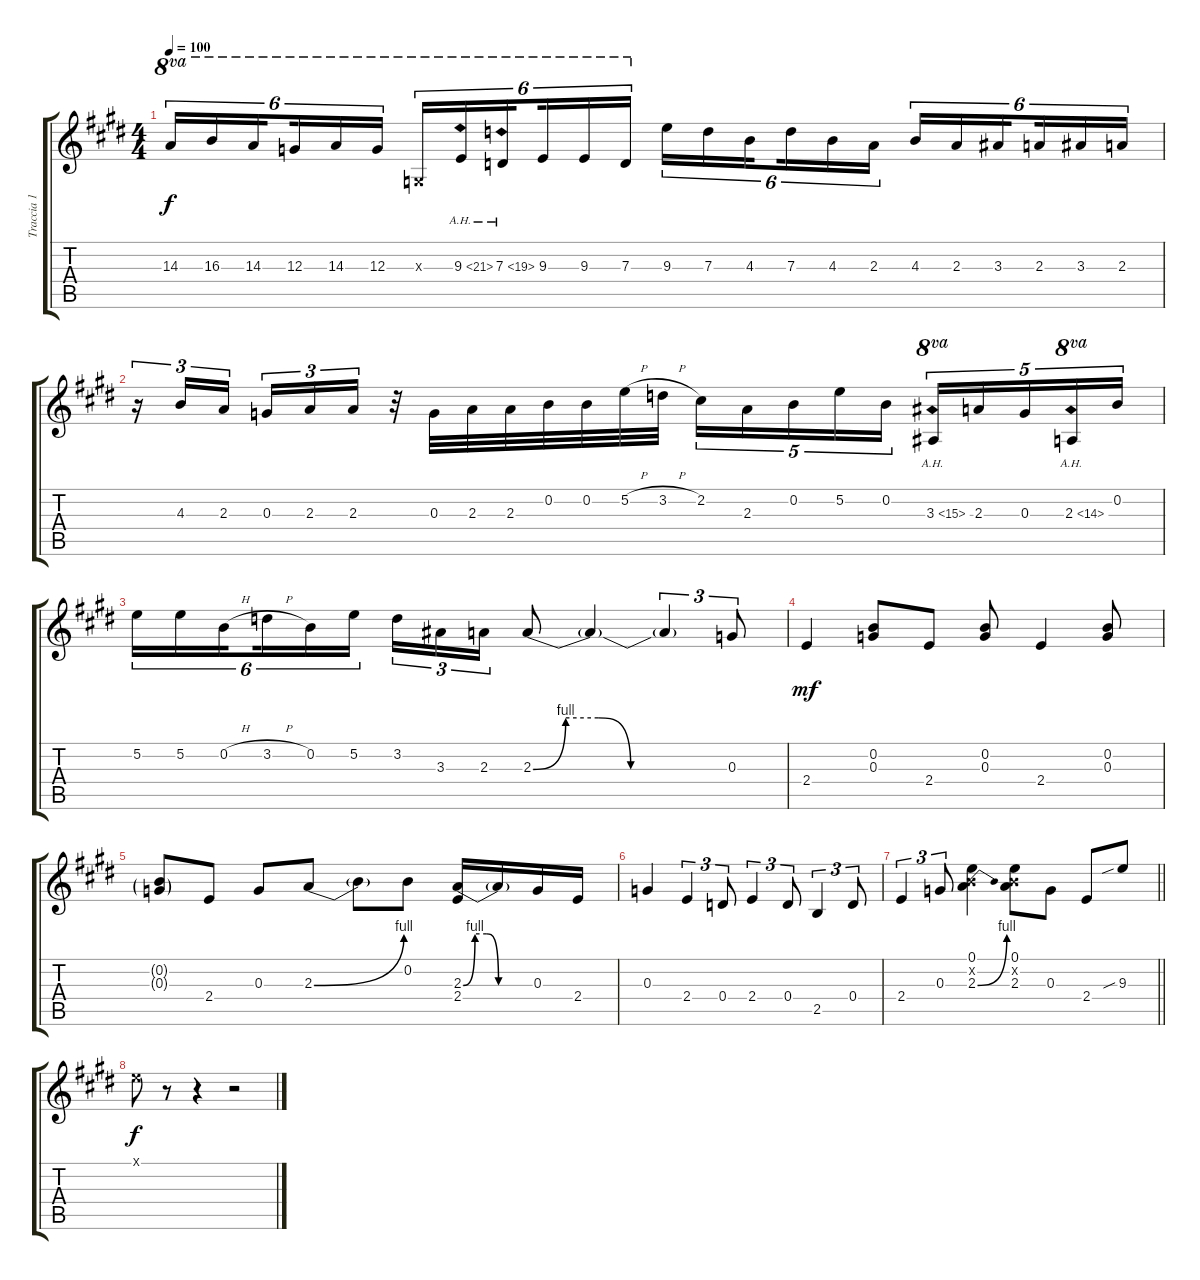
\track ("Traccia 1" "Traccia 1") {instrument overdrivenguitar}
\staff {score tabs}
\tuning (E4 B3 G3 D3 A2 E2) {hide}
\ts (4 4)
\tempo 100
\clef g2
\ks e
14.3.16{tu (6 4) ot 8va dy f} 16.3.16{tu (6 4) ot 8va} 14.3.16{tu (6 4) ot 8va beam splitsecondary} 12.3.16{tu (6 4) ot 8va} 14.3.16{tu (6 4) ot 8va} 12.3.16{tu (6 4) ot 8va} 0.3{x}.16{tu (6 4) ot 8va} 9.3{ah 12}.16{tu (6 4) ot 8va} 7.3{ah 12}.16{tu (6 4) ot 8va beam splitsecondary} 9.3.16{tu (6 4) ot 8va} 9.3.16{tu (6 4) ot 8va} 7.3.16{tu (6 4) ot 8va} 9.3.16{tu (6 4)} 7.3.16{tu (6 4)} 4.3.16{tu (6 4) beam splitsecondary} 7.3.16{tu (6 4)} 4.3.16{tu (6 4)} 2.3.16{tu (6 4)} 4.3.16{tu (6 4)} 2.3.16{tu (6 4)} 3.3.16{tu (6 4) beam splitsecondary} 2.3.16{tu (6 4)} 3.3.16{tu (6 4)} 2.3.16{tu (6 4)} |
r.16{tu (3 2)} 4.3.16{tu (3 2)} 2.3.16{tu (3 2) beam splitsecondary} 0.3.16{tu (3 2)} 2.3.16{tu (3 2)} 2.3.16{tu (3 2)} r.32 0.3.32 2.3.32 2.3.32 0.2.32 0.2.32 5.2{h}.32 3.2{h}.32 2.2.16{tu (5 4)} 2.3.16{tu (5 4)} 0.2.16{tu (5 4)} 5.2.16{tu (5 4)} 0.2.16{tu (5 4)} 3.3{ah 12}.16{tu (5 4) ot 8va} 2.3.16{tu (5 4)} 0.3.16{tu (5 4)} 2.3{ah 12}.16{tu (5 4) ot 8va} 0.2.16{tu (5 4)} |
5.2.16{tu (6 4)} 5.2.16{tu (6 4)} 0.2{h}.16{tu (6 4) beam splitsecondary} 3.2{h}.16{tu (6 4)} 0.2.16{tu (6 4)} 5.2.16{tu (6 4)} 3.2.16{tu (3 2)} 3.3.16{tu (3 2)} 2.3.16{tu (3 2)} 2.3{be (custom 0 0 10 4 20 4 30 0 60 0)}.8 2.3{t}.4 2.3{t}.4{tu (3 2)} 0.3.8{tu (3 2)} |
2.4.4{dy mf} (0.2 0.3).8 2.4.8 (0.2 0.3).8 2.4.4 (0.2 0.3).8 |
(0.2{g} 0.3{g}).8 2.4.8 0.3.8 2.3{be (bend 0 0 60 4)}.8 2.3{t}.8 0.2.8 (2.3{be (custom 0 0 10 4 20 4 30 0 60 0)} 2.4).16 2.3{t}.16 0.3.16 2.4.16 |
0.3.4 2.4.4{tu (3 2)} 0.4.8{tu (3 2)} 2.4.4{tu (3 2)} 0.4.8{tu (3 2)} 2.5.4{tu (3 2)} 0.4.8{tu (3 2)} |
\barLineRight lightlight
2.4.4{tu (3 2)} 0.3.8{tu (3 2)} (0.1 0.2{x} 2.3{be (bend 0 0 60 4)}).4 (0.1 0.2{x} 2.3).8 0.3.8 2.4.8 9.3{sib}.8 |
0.1{x}.8{dy f} r.8 r.4 r.2
